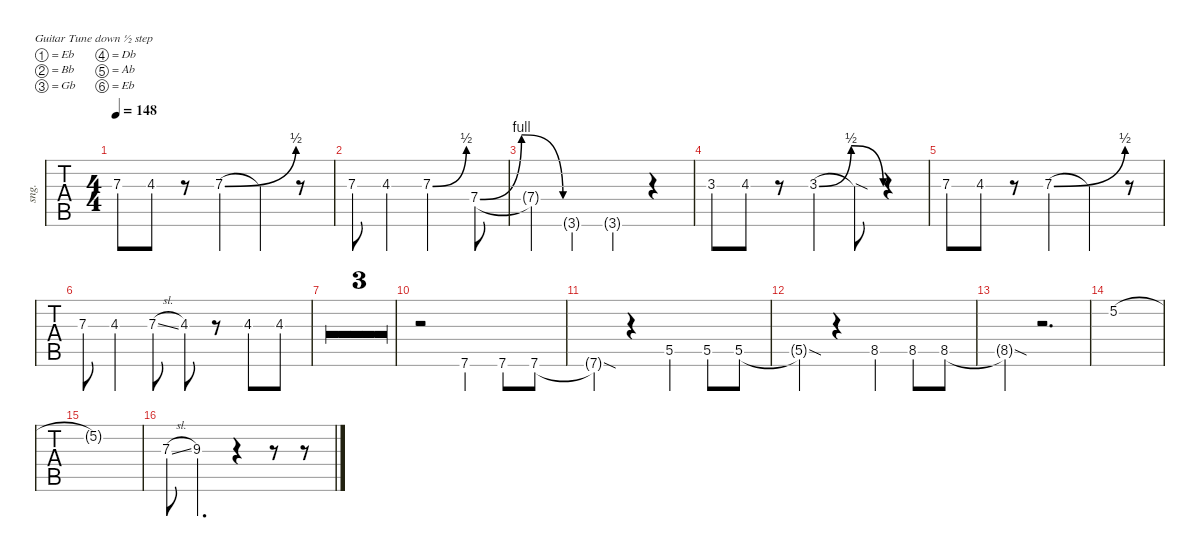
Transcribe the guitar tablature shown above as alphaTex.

\defaultSystemsLayout 4
\hideDynamics
\bracketExtendMode nobrackets
\otherSystemsTrackNameOrientation horizontal
\track ("V. Harmony 1" "sng.") {multiBarRest instrument voiceoohs}
\staff {tabs}
\tuning (Eb4 Bb3 Gb3 Db3 Ab2 Eb2)
\ts (4 4)
\tempo 148
\clef g2
\ks eminor
7.3{acc #}.8{dy mf} 4.3{acc #}.8 r.8 7.3{be (bend 31.2 0 45.6 2) acc #}.4 7.3{t}.4 r.8 |
7.3{acc #}.8 4.3{acc #}.4 7.3{be (bend 31.799999999999997 0 47.4 2) acc #}.2 7.4{be (bendrelease 0 0 10.2 4 20.4 4 30 0) acc #}.8 |
7.4{t acc #}.4 3.6{g acc #}.4 3.6{g acc #}.4 r.4 |
3.3{acc forcenatural}.8 4.3{acc #}.8 r.8 3.3{be (bendrelease 5.3999999999999995 0 13.2 2 26.4 2 36.6 0) acc forcenatural}.4 3.3{sod t acc forcenatural}.8 r.4 |
7.3{acc #}.8 4.3{acc #}.8 r.8 7.3{be (bend 32.4 0 45.6 2) acc #}.4 7.3{t}.4 r.8 |
7.3{acc #}.8 4.3{acc #}.4 7.3{sl acc #}.8 4.3{acc #}.8 r.8 4.3{acc #}.8 4.3{acc #}.8 |
r.1 |
r.1 |
r.1 |
r.2 7.6{acc #}.4 7.6{acc #}.8 7.6{acc #}.8 |
7.6{sod t acc #}.4 r.4 5.5{acc #}.4 5.5{acc #}.8 5.5{acc #}.8 |
5.5{sod t acc #}.4 r.4 8.5{acc forcenatural}.4 8.5{acc forcenatural}.8 8.5{acc forcenatural}.8 |
8.5{sod t acc forcenatural}.4 r.2{d} |
5.2{acc #}.1 |
5.2{t acc #}.1 |
7.3{sl acc #}.8 9.3{acc #}.4{d} r.4 r.8 r.8
